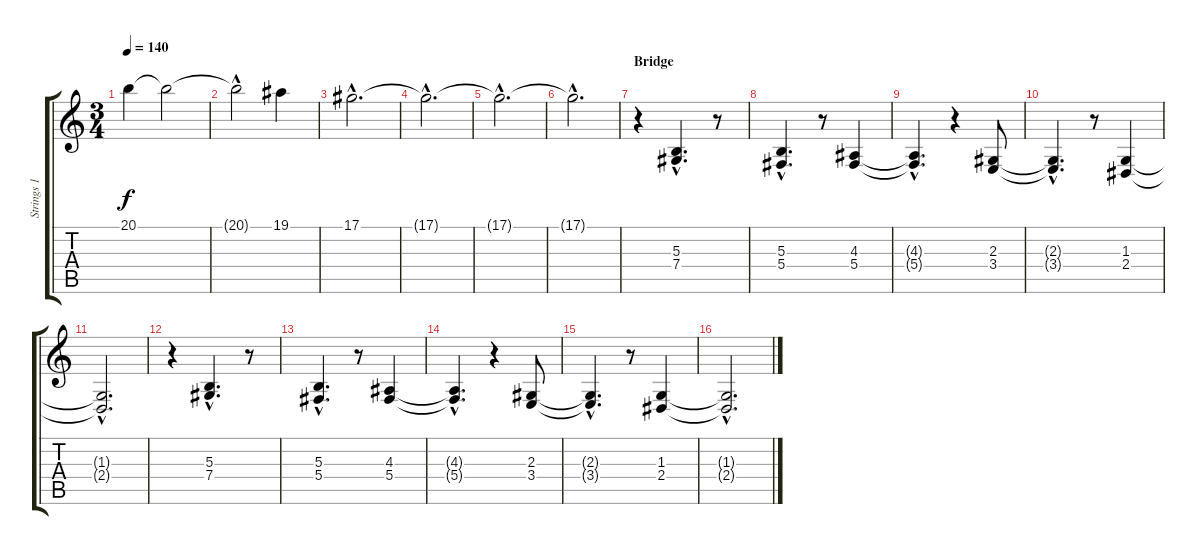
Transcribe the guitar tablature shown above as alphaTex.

\track ("Strings 1" "Strings 1") {instrument stringensemble1}
\staff {score tabs}
\tuning (Eb4 Bb3 Gb3 Db3 Ab2 Eb2) {hide}
\ts (3 4)
\tempo 140
\clef g2
\ks c
20.1.4{dy f} 20.1{t}.2 |
20.1{hac t}.2 19.1.4 |
17.1{hac}.2{d} |
17.1{hac t}.2{d} |
17.1{hac t}.2{d} |
17.1{hac t}.2{d volume 0} |
\section ("" "Bridge")
r.4{volume 16 balance 2} (5.3{hac} 7.4{hac}).4{d} r.8 |
(5.3{hac} 5.4{hac}).4{d} r.8 (4.3 5.4).4 |
(4.3{hac t} 5.4{hac t}).4{d} r.4 (2.3 3.4).8 |
(2.3{hac t} 3.4{hac t}).4{d} r.8 (1.3 2.4).4 |
(1.3{hac t} 2.4{hac t}).2{d} |
r.4 (5.3{hac} 7.4{hac}).4{d} r.8 |
(5.3{hac} 5.4{hac}).4{d} r.8 (4.3 5.4).4 |
(4.3{hac t} 5.4{hac t}).4{d} r.4 (2.3 3.4).8 |
(2.3{hac t} 3.4{hac t}).4{d} r.8 (1.3 2.4).4 |
(1.3{hac t} 2.4{hac t}).2{d}
